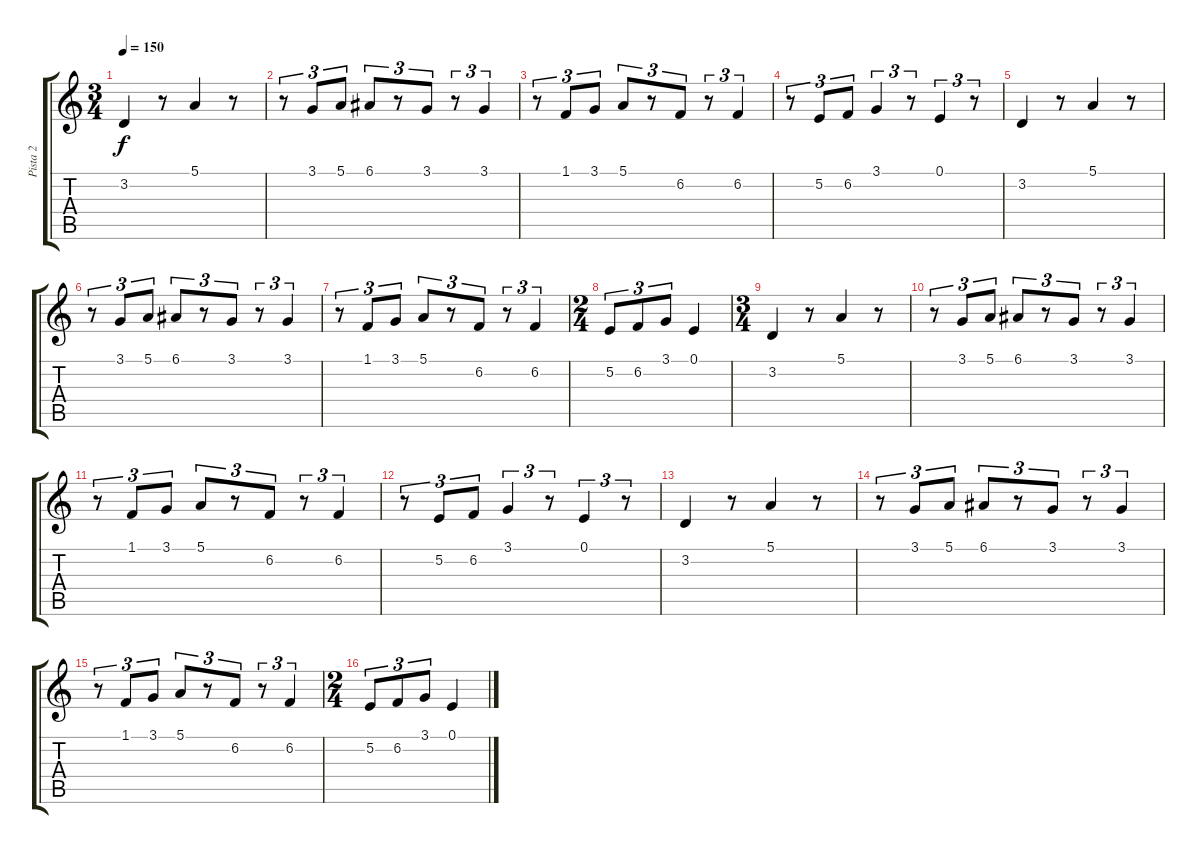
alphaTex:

\track ("Pista 2" "Pista 2") {instrument flute}
\staff {score tabs}
\tuning (E4 B3 G3 D3 A2 E2) {hide}
\ts (3 4)
\tempo 150
\clef g2
\ks c
3.2.4{dy f volume 10} r.8 5.1.4 r.8 |
r.8{tu (3 2)} 3.1.8{tu (3 2)} 5.1.8{tu (3 2)} 6.1.8{tu (3 2)} r.8{tu (3 2)} 3.1.8{tu (3 2)} r.8{tu (3 2)} 3.1.4{tu (3 2)} |
r.8{tu (3 2)} 1.1.8{tu (3 2)} 3.1.8{tu (3 2)} 5.1.8{tu (3 2)} r.8{tu (3 2)} 6.2.8{tu (3 2)} r.8{tu (3 2)} 6.2.4{tu (3 2)} |
r.8{tu (3 2)} 5.2.8{tu (3 2)} 6.2.8{tu (3 2)} 3.1.4{tu (3 2)} r.8{tu (3 2)} 0.1.4{tu (3 2)} r.8{tu (3 2)} |
3.2.4 r.8 5.1.4 r.8 |
r.8{tu (3 2)} 3.1.8{tu (3 2)} 5.1.8{tu (3 2)} 6.1.8{tu (3 2)} r.8{tu (3 2)} 3.1.8{tu (3 2)} r.8{tu (3 2)} 3.1.4{tu (3 2)} |
r.8{tu (3 2)} 1.1.8{tu (3 2)} 3.1.8{tu (3 2)} 5.1.8{tu (3 2)} r.8{tu (3 2)} 6.2.8{tu (3 2)} r.8{tu (3 2)} 6.2.4{tu (3 2)} |
\ts (2 4)
5.2.8{tu (3 2)} 6.2.8{tu (3 2)} 3.1.8{tu (3 2)} 0.1.4 |
\ts (3 4)
3.2.4{volume 10} r.8 5.1.4 r.8 |
r.8{tu (3 2)} 3.1.8{tu (3 2)} 5.1.8{tu (3 2)} 6.1.8{tu (3 2)} r.8{tu (3 2)} 3.1.8{tu (3 2)} r.8{tu (3 2)} 3.1.4{tu (3 2)} |
r.8{tu (3 2)} 1.1.8{tu (3 2)} 3.1.8{tu (3 2)} 5.1.8{tu (3 2)} r.8{tu (3 2)} 6.2.8{tu (3 2)} r.8{tu (3 2)} 6.2.4{tu (3 2)} |
r.8{tu (3 2)} 5.2.8{tu (3 2)} 6.2.8{tu (3 2)} 3.1.4{tu (3 2)} r.8{tu (3 2)} 0.1.4{tu (3 2)} r.8{tu (3 2)} |
3.2.4 r.8 5.1.4 r.8 |
r.8{tu (3 2)} 3.1.8{tu (3 2)} 5.1.8{tu (3 2)} 6.1.8{tu (3 2)} r.8{tu (3 2)} 3.1.8{tu (3 2)} r.8{tu (3 2)} 3.1.4{tu (3 2)} |
r.8{tu (3 2)} 1.1.8{tu (3 2)} 3.1.8{tu (3 2)} 5.1.8{tu (3 2)} r.8{tu (3 2)} 6.2.8{tu (3 2)} r.8{tu (3 2)} 6.2.4{tu (3 2)} |
\ts (2 4)
5.2.8{tu (3 2)} 6.2.8{tu (3 2)} 3.1.8{tu (3 2)} 0.1.4
